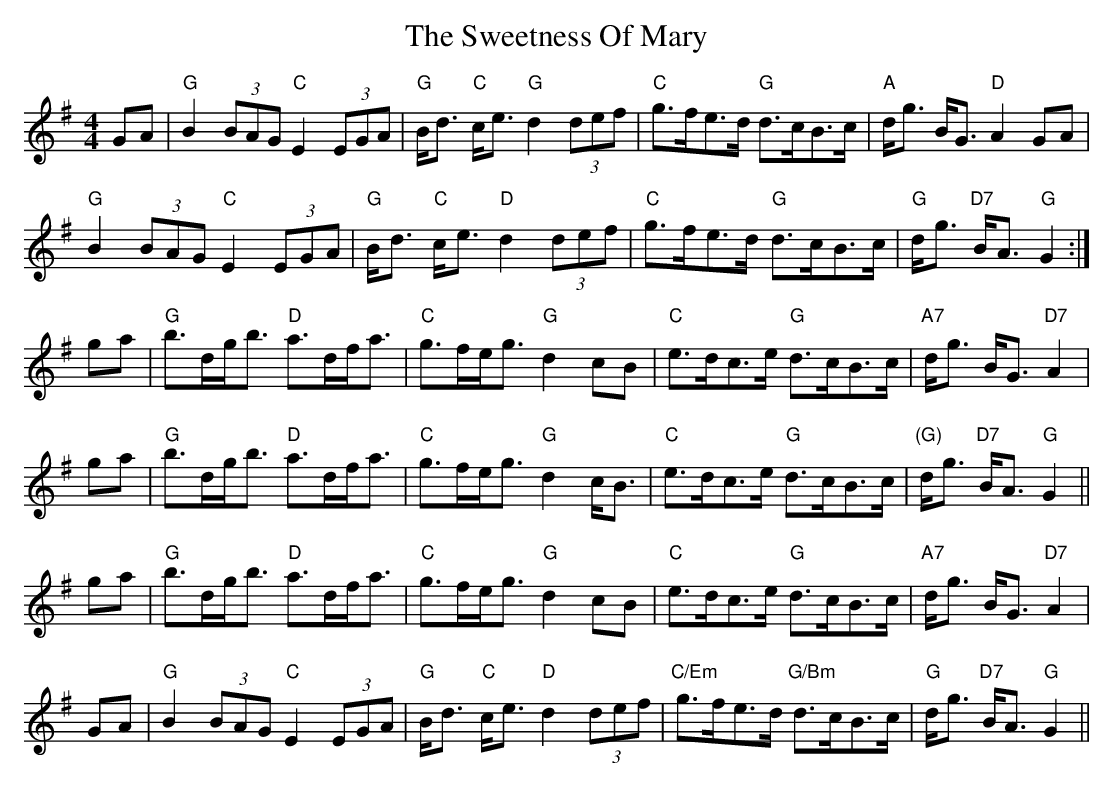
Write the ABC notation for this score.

X:1
T: The Sweetness Of Mary
M: 4/4
L: 1/8
K: Gmaj
GA|"G"B2 (3BAG "C"E2 (3EGA|"G"B<d "C"c<e "G"d2 (3def|"C"g>fe>d "G"d>cB>c|"A"d<g B<G "D"A2 GA|
"G"B2 (3BAG "C"E2 (3EGA|"G"B<d "C"c<e "D"d2 (3def|"C"g>fe>d "G"d>cB>c|"G"d<g "D7"B<A "G"G2:|
ga|"G"b>dg<b "D"a>df<a|"C"g>fe<g "G"d2 cB|"C"e>dc>e "G"d>cB>c|"A7"d<g B<G "D7"A2 |
ga| "G"b>dg<b "D"a>df<a|"C"g>fe<g "G"d2 c<B|"C"e>dc>e "G"d>cB>c|"(G)"d<g "D7"B<A "G"G2 ||
ga|"G"b>dg<b "D"a>df<a|"C"g>fe<g "G"d2 cB|"C"e>dc>e "G"d>cB>c|"A7"d<g B<G "D7"A2 |
GA| "G"B2 (3BAG "C"E2 (3EGA|"G"B<d "C"c<e "D"d2 (3def|"C/Em"g>fe>d "G/Bm"d>cB>c|"G"d<g "D7"B<A "G"G2||
